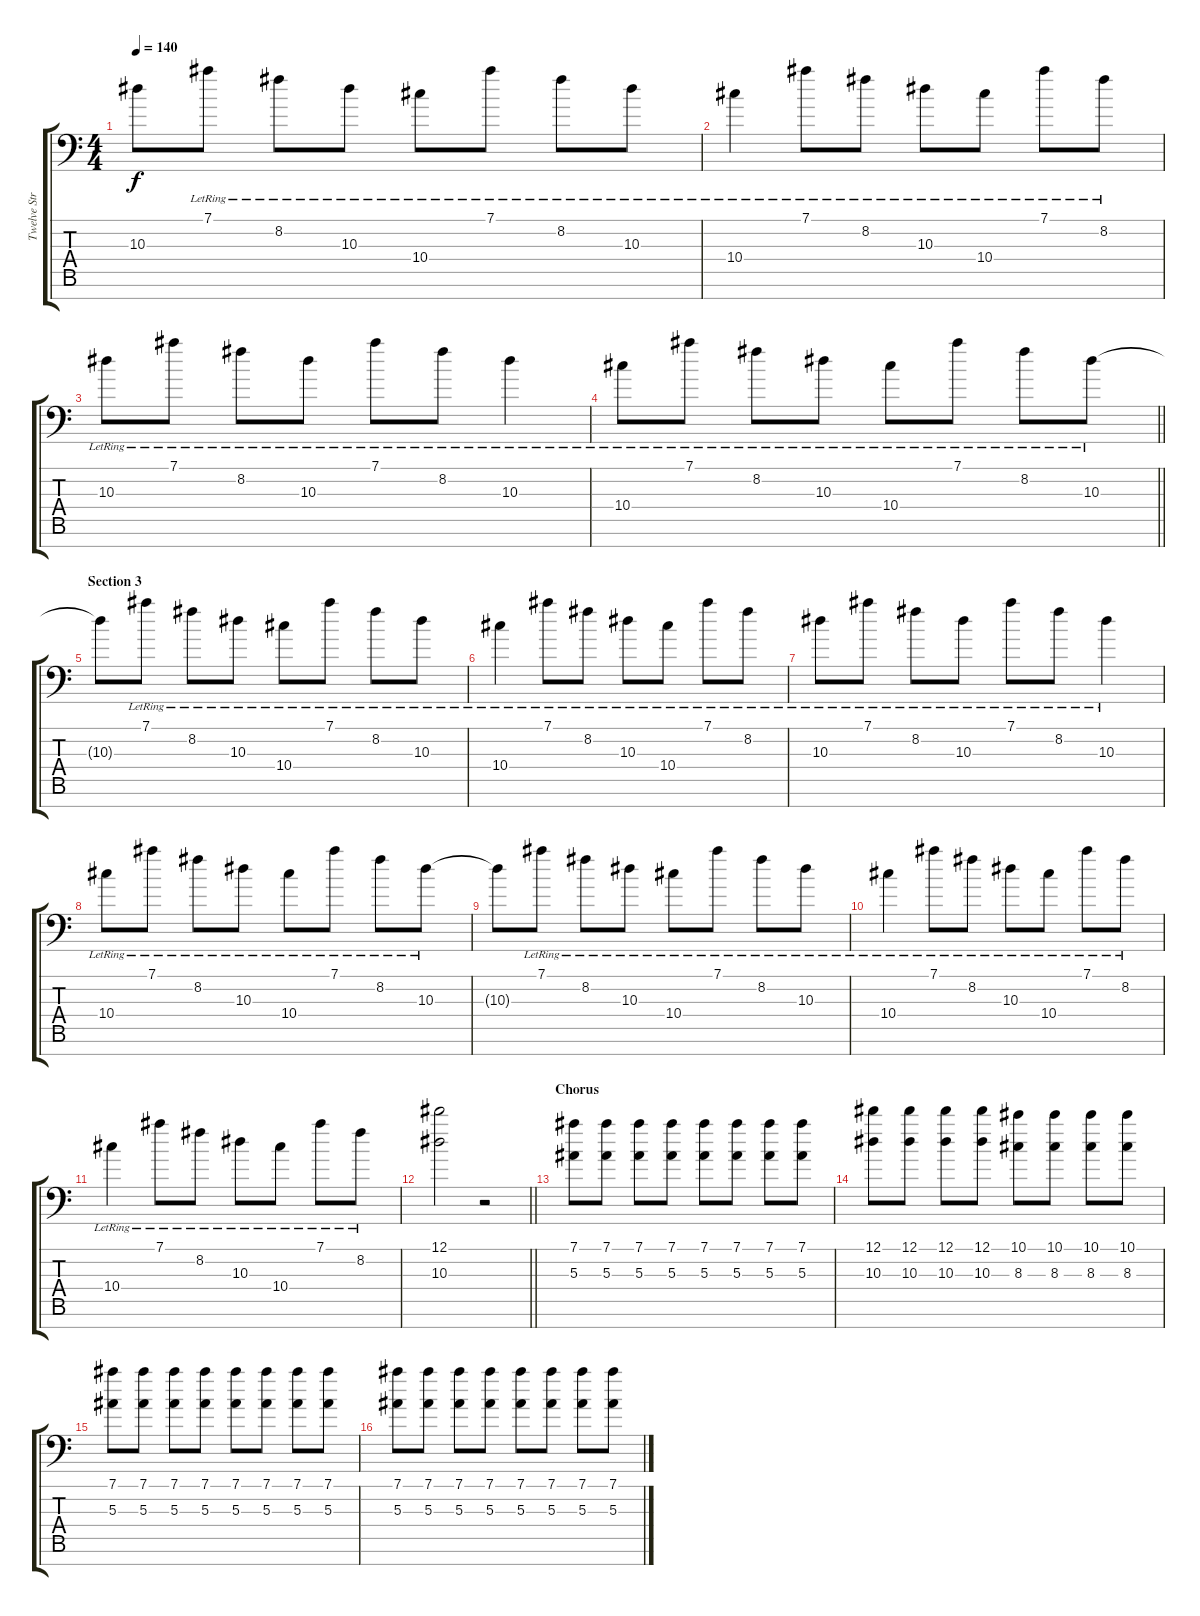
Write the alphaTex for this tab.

\track ("Twelve String Acoustic" "Twelve Str") {instrument acousticguitarsteel}
\staff {score tabs}
\tuning (Eb4 Bb3 F3 Eb3 Bb2 F2 Bb1) {hide}
\ts (4 4)
\tempo 140
\clef f4
\ks c
10.3{t}.8{dy f} 7.1{lr}.8 8.2{lr}.8 10.3{lr}.8 10.4{lr}.8 7.1{lr}.8 8.2{lr}.8 10.3{lr}.8 |
10.4{lr}.4 7.1{lr}.8 8.2{lr}.8 10.3{lr}.8 10.4{lr}.8 7.1{lr}.8 8.2{lr}.8 |
10.3{lr}.8 7.1{lr}.8 8.2{lr}.8 10.3{lr}.8 7.1{lr}.8 8.2{lr}.8 10.3{lr}.4 |
\barLineRight lightlight
10.4{lr}.8 7.1{lr}.8 8.2{lr}.8 10.3{lr}.8 10.4{lr}.8 7.1{lr}.8 8.2{lr}.8 10.3{lr}.8 |
\section ("" "Section 3")
10.3{t}.8 7.1{lr}.8 8.2{lr}.8 10.3{lr}.8 10.4{lr}.8 7.1{lr}.8 8.2{lr}.8 10.3{lr}.8 |
10.4{lr}.4 7.1{lr}.8 8.2{lr}.8 10.3{lr}.8 10.4{lr}.8 7.1{lr}.8 8.2{lr}.8 |
10.3{lr}.8 7.1{lr}.8 8.2{lr}.8 10.3{lr}.8 7.1{lr}.8 8.2{lr}.8 10.3{lr}.4 |
10.4{lr}.8 7.1{lr}.8 8.2{lr}.8 10.3{lr}.8 10.4{lr}.8 7.1{lr}.8 8.2{lr}.8 10.3{lr}.8 |
10.3{t}.8 7.1{lr}.8 8.2{lr}.8 10.3{lr}.8 10.4{lr}.8 7.1{lr}.8 8.2{lr}.8 10.3{lr}.8 |
10.4{lr}.4 7.1{lr}.8 8.2{lr}.8 10.3{lr}.8 10.4{lr}.8 7.1{lr}.8 8.2{lr}.8 |
10.4{lr}.4 7.1{lr}.8 8.2{lr}.8 10.3{lr}.8 10.4{lr}.8 7.1{lr}.8 8.2{lr}.8 |
\barLineRight lightlight
(12.1 10.3).2 r.2 |
\section ("" "Chorus")
(7.1 5.3).8{volume 13 instrument distortionguitar} (7.1 5.3).8 (7.1 5.3).8 (7.1 5.3).8 (7.1 5.3).8 (7.1 5.3).8 (7.1 5.3).8 (7.1 5.3).8 |
(12.1 10.3).8 (12.1 10.3).8 (12.1 10.3).8 (12.1 10.3).8 (10.1 8.3).8 (10.1 8.3).8 (10.1 8.3).8 (10.1 8.3).8 |
(7.1 5.3).8 (7.1 5.3).8 (7.1 5.3).8 (7.1 5.3).8 (7.1 5.3).8 (7.1 5.3).8 (7.1 5.3).8 (7.1 5.3).8 |
(7.1 5.3).8 (7.1 5.3).8 (7.1 5.3).8 (7.1 5.3).8 (7.1 5.3).8 (7.1 5.3).8 (7.1 5.3).8 (7.1 5.3).8
